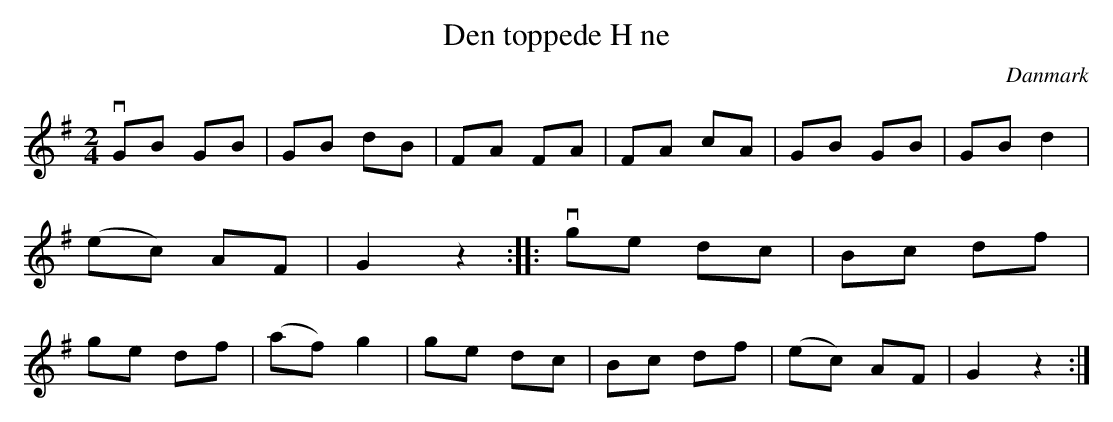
X:1
T: Den toppede H ne
O:Danmark
M: 2/4
L: 1/8
K: G
!downbow!GB GB|GB dB|FA FA|FA cA|GB GB|GB d2|(ec) AF|G2 z2:|\
|:!downbow!ge dc|Bc df|ge df|(af) g2|ge dc|Bc df|(ec) AF|G2 z2:|]
